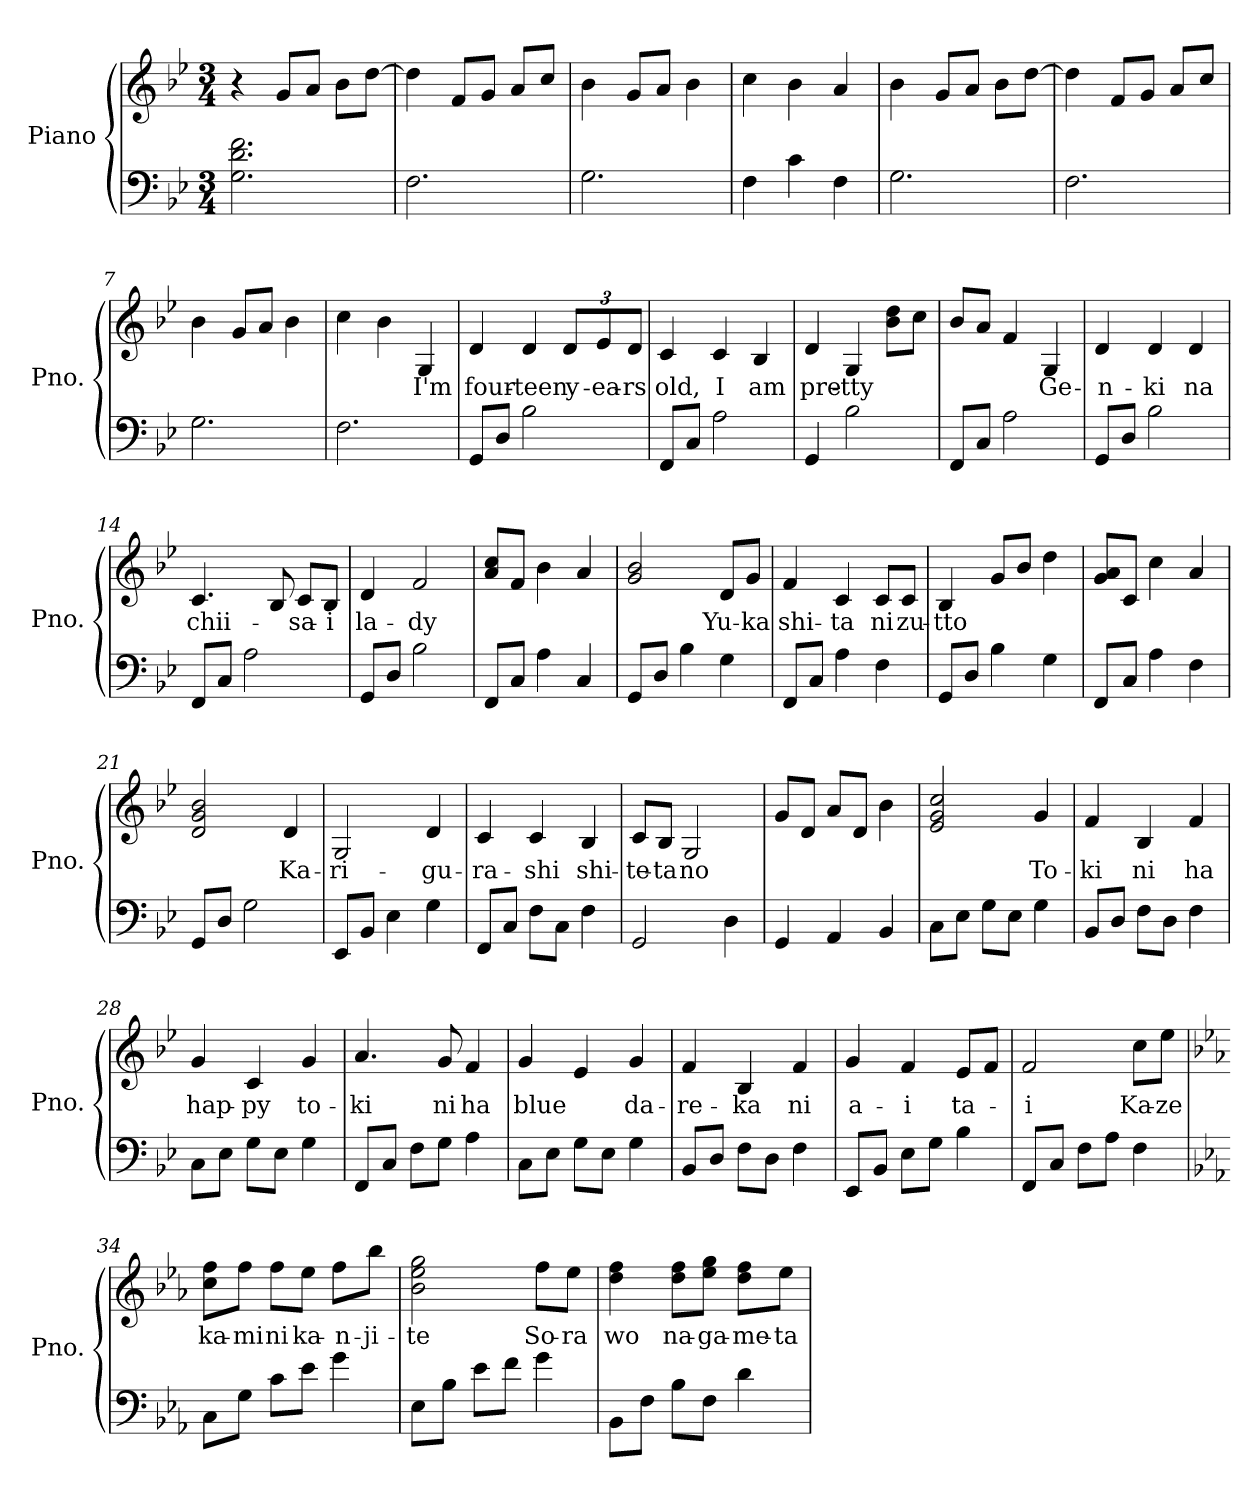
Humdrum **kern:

**kern	**kern	**text
*part1	*part1	*part1
*staff2	*staff1	*staff1
*I"Piano	*	*
*I'Pno.	*	*
*clefF4	*clefG2	*
*k[b-e-]	*k[b-e-]	*
*M3/4	*M3/4	*
*MM134	*MM134	*
=1	=1	=1
2.G\ 2.d\ 2.f\	4r	.
.	8g/L	.
.	8a/J	.
.	8b-\L	.
.	[8dd\J	.
=2	=2	=2
2.F\	4dd\]	.
.	8f/L	.
.	8g/J	.
.	8a/L	.
.	8cc/J	.
=3	=3	=3
2.G\	4b-\	.
.	8g/L	.
.	8a/J	.
.	4b-\	.
=4	=4	=4
4F\	4cc\	.
4c\	4b-\	.
4F\	4a/	.
=5	=5	=5
2.G\	4b-\	.
.	8g/L	.
.	8a/J	.
.	8b-\L	.
.	[8dd\J	.
=6	=6	=6
2.F\	4dd\]	.
.	8f/L	.
.	8g/J	.
.	8a/L	.
.	8cc/J	.
=7	=7	=7
2.G\	4b-\	.
.	8g/L	.
.	8a/J	.
.	4b-\	.
=8	=8	=8
2.F\	4cc\	.
.	4b-\	.
.	4G/	I'm
!!LO:LB:g=z
=9	=9	=9
8GG/L	4d/	four-
8D/J	.	.
2B-\	4d/	-teen
*	*Xbrackettup	*
.	12d/L	y-
.	12e-/	-ea-
.	12d/J	-rs
=10	=10	=10
8FF/L	4c/	old,
8C/J	.	.
2A\	4c/	I
.	4B-/	am
=11	=11	=11
4GG/	4d/	pre-
2B-\	4G/	-tty
.	8b-\ 8dd\L	.
.	8cc\J	.
=12	=12	=12
8FF/L	8b-/L	.
8C/J	8a/J	.
2A\	4f/	.
.	4G/	Ge-
=13	=13	=13
8GG/L	4d/	-n-
8D/J	.	.
2B-\	4d/	-ki
.	4d/	na
=14	=14	=14
8FF/L	4.c/	chii-
8C/J	.	.
2A\	.	.
.	8B-/	.
.	8c/L	-sa-
.	8B-/J	-i
=15	=15	=15
8GG/L	4d/	la-
8D/J	.	.
2B-\	2f/	-dy
!!LO:LB:g=z
=16	=16	=16
8FF/L	8a/ 8cc/L	.
8C/J	8f/J	.
4A\	4b-\	.
4C/	4a/	.
=17	=17	=17
8GG/L	2g/ 2b-/	.
8D/J	.	.
4B-\	.	.
4G\	8d/L	Yu-
.	8g/J	-ka
=18	=18	=18
8FF/L	4f/	shi-
8C/J	.	.
4A\	4c/	-ta
4F\	8c/L	ni
.	8c/J	zu-
=19	=19	=19
8GG/L	4B-/	-tto
8D/J	.	.
4B-\	8g/L	.
.	8b-/J	.
4G\	4dd\	.
=20	=20	=20
8FF/L	8g/ 8a/L	.
8C/J	8c/J	.
4A\	4cc\	.
4F\	4a/	.
=21	=21	=21
8GG/L	2d/ 2g/ 2b-/	.
8D/J	.	.
2G\	.	.
.	4d/	Ka-
=22	=22	=22
8EE-/L	2G/	-ri-
8BB-/J	.	.
4E-\	.	.
4G\	4d/	-gu-
!!LO:LB:g=z
=23	=23	=23
8FF/L	4c/	-ra-
8C/J	.	.
8F\L	4c/	-shi
8C\J	.	.
4F\	4B-/	shi-
=24	=24	=24
2GG/	8c/L	-te-
.	8B-/J	-ta
.	2G/	no
4D\	.	.
=25	=25	=25
4GG/	8g/L	.
.	8d/J	.
4AA/	8a/L	.
.	8d/J	.
4BB-/	4b-\	.
=26	=26	=26
8C\L	2e-/ 2g/ 2cc/	.
8E-\J	.	.
8G\L	.	.
8E-\J	.	.
4G\	4g/	To-
=27	=27	=27
8BB-/L	4f/	-ki
8D/J	.	.
8F\L	4B-/	ni
8D\J	.	.
4F\	4f/	ha
=28	=28	=28
8C\L	4g/	hap-
8E-\J	.	.
8G\L	4c/	-py
8E-\J	.	.
4G\	4g/	to-
=29	=29	=29
8FF/L	4.a/	-ki
8C/J	.	.
8F\L	.	.
8G\J	8g/	ni
4A\	4f/	ha
!!LO:LB:g=z
=30	=30	=30
8C\L	4g/	blue
8E-\J	.	.
8G\L	4e-/	.
8E-\J	.	.
4G\	4g/	da-
=31	=31	=31
8BB-/L	4f/	-re-
8D/J	.	.
8F\L	4B-/	-ka
8D\J	.	.
4F\	4f/	ni
=32	=32	=32
8EE-/L	4g/	a-
8BB-/J	.	.
8E-\L	4f/	i
8G\J	.	.
4B-\	8e-/L	-ta-
.	8f/J	.
=33	=33	=33
8FF/L	2f/	-i
8C/J	.	.
8F\L	.	.
8A\J	.	.
4F\	8cc\L	Ka-
.	8ee-\J	-ze
=34	=34	=34
*k[b-e-a-]	*k[b-e-a-]	*
8C\L	8cc\ 8ff\L	ka-
8G\J	8ff\J	-mi
8c\L	8ff\L	ni
8e-\J	8ee-\J	ka-
4g\	8ff\L	-n-
.	8bb-\J	-ji-
=35	=35	=35
8E-\L	2b-\ 2ee-\ 2gg\	-te
8B-\J	.	.
8e-\L	.	.
8f\J	.	.
4g\	8ff\L	So-
.	8ee-\J	-ra
!!LO:PB:g=z
=36	=36	=36
8BB-\L	4dd\ 4ff\	wo
8F\J	.	.
8B-\L	8dd\ 8ff\L	na-
8F\J	8ee-\ 8gg\J	-ga-
4d\	8dd\ 8ff\L	-me-
.	8ee-\J	-ta-
=	=	=
*-	*-	*-
